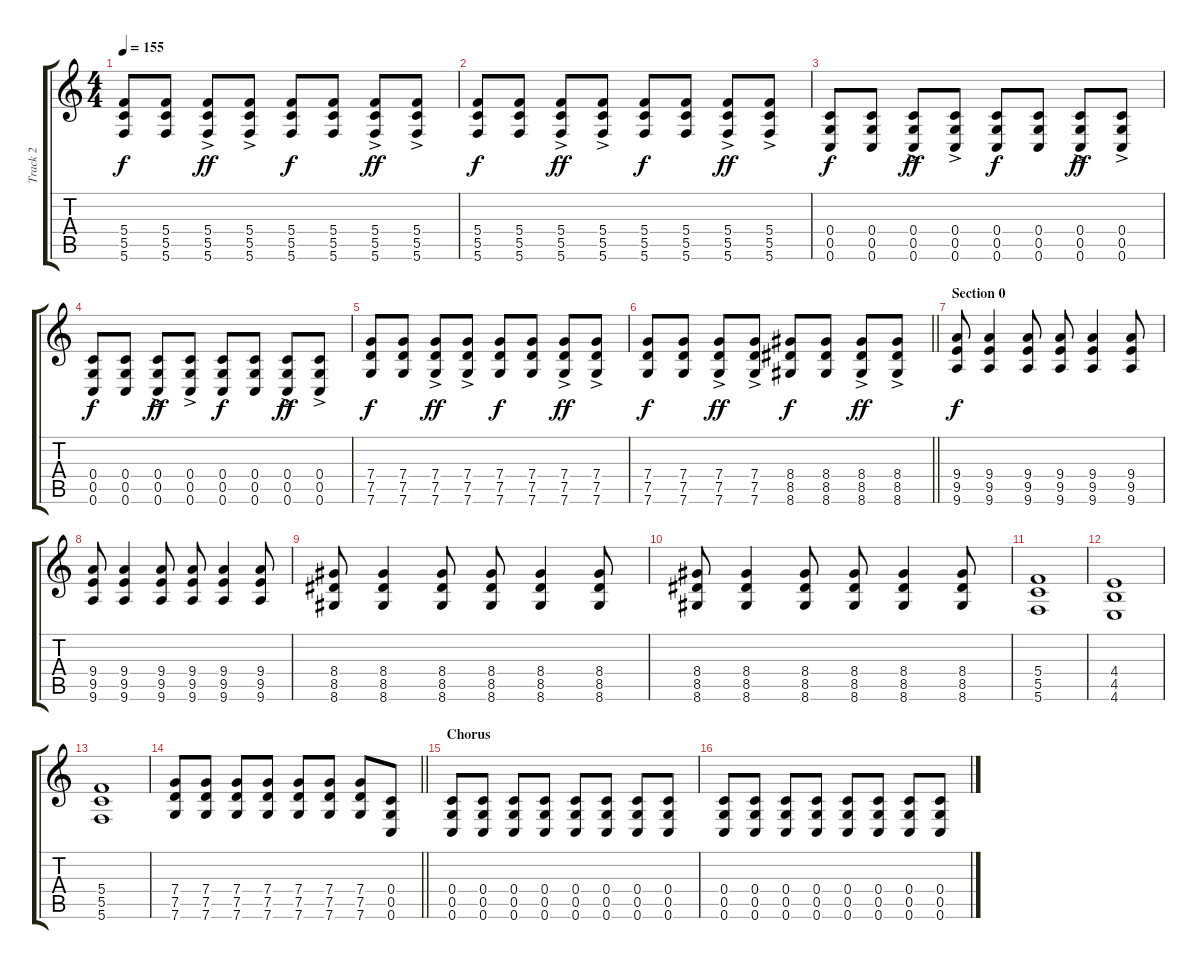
\track ("Track 2" "Track 2") {instrument acousticguitarsteel}
\staff {score tabs}
\tuning (D4 A3 F3 C3 G2 C2) {hide}
\ts (4 4)
\tempo 155
\clef g2
\ks c
(5.4 5.5 5.6).8{dy f} (5.4 5.5 5.6).8 (5.4{ac} 5.5{ac} 5.6{ac}).8{dy ff} (5.4{ac} 5.5{ac} 5.6{ac}).8 (5.4 5.5 5.6).8{dy f} (5.4 5.5 5.6).8 (5.4{ac} 5.5{ac} 5.6{ac}).8{dy ff} (5.4{ac} 5.5{ac} 5.6{ac}).8 |
(5.4 5.5 5.6).8{dy f} (5.4 5.5 5.6).8 (5.4{ac} 5.5{ac} 5.6{ac}).8{dy ff} (5.4{ac} 5.5{ac} 5.6{ac}).8 (5.4 5.5 5.6).8{dy f} (5.4 5.5 5.6).8 (5.4{ac} 5.5{ac} 5.6{ac}).8{dy ff} (5.4{ac} 5.5{ac} 5.6{ac}).8 |
(0.4 0.5 0.6).8{dy f} (0.4 0.5 0.6).8 (0.4{ac} 0.5{ac} 0.6{ac}).8{dy ff} (0.4{ac} 0.5{ac} 0.6{ac}).8 (0.4 0.5 0.6).8{dy f} (0.4 0.5 0.6).8 (0.4{ac} 0.5{ac} 0.6{ac}).8{dy ff} (0.4{ac} 0.5{ac} 0.6{ac}).8 |
(0.4 0.5 0.6).8{dy f} (0.4 0.5 0.6).8 (0.4{ac} 0.5{ac} 0.6{ac}).8{dy ff} (0.4{ac} 0.5{ac} 0.6{ac}).8 (0.4 0.5 0.6).8{dy f} (0.4 0.5 0.6).8 (0.4{ac} 0.5{ac} 0.6{ac}).8{dy ff} (0.4{ac} 0.5{ac} 0.6{ac}).8 |
(7.4 7.5 7.6).8{dy f} (7.4 7.5 7.6).8 (7.4{ac} 7.5{ac} 7.6{ac}).8{dy ff} (7.4{ac} 7.5{ac} 7.6{ac}).8 (7.4 7.5 7.6).8{dy f} (7.4 7.5 7.6).8 (7.4{ac} 7.5{ac} 7.6{ac}).8{dy ff} (7.4{ac} 7.5{ac} 7.6{ac}).8 |
\barLineRight lightlight
(7.4 7.5 7.6).8{dy f} (7.4 7.5 7.6).8 (7.4{ac} 7.5{ac} 7.6{ac}).8{dy ff} (7.4{ac} 7.5{ac} 7.6{ac}).8 (8.4 8.5 8.6).8{dy f} (8.4 8.5 8.6).8 (8.4{ac} 8.5{ac} 8.6{ac}).8{dy ff} (8.4{ac} 8.5{ac} 8.6{ac}).8 |
\section ("" "Section 0")
(9.4 9.5 9.6).8{dy f} (9.4 9.5 9.6).4 (9.4 9.5 9.6).8 (9.4 9.5 9.6).8 (9.4 9.5 9.6).4 (9.4 9.5 9.6).8 |
(9.4 9.5 9.6).8 (9.4 9.5 9.6).4 (9.4 9.5 9.6).8 (9.4 9.5 9.6).8 (9.4 9.5 9.6).4 (9.4 9.5 9.6).8 |
(8.4 8.5 8.6).8 (8.4 8.5 8.6).4 (8.4 8.5 8.6).8 (8.4 8.5 8.6).8 (8.4 8.5 8.6).4 (8.4 8.5 8.6).8 |
(8.4 8.5 8.6).8 (8.4 8.5 8.6).4 (8.4 8.5 8.6).8 (8.4 8.5 8.6).8 (8.4 8.5 8.6).4 (8.4 8.5 8.6).8 |
(5.4 5.5 5.6).1 |
(4.4 4.5 4.6).1 |
(5.4 5.5 5.6).1 |
\barLineRight lightlight
(7.4 7.5 7.6).8 (7.4 7.5 7.6).8 (7.4 7.5 7.6).8 (7.4 7.5 7.6).8 (7.4 7.5 7.6).8 (7.4 7.5 7.6).8 (7.4 7.5 7.6).8 (0.4 0.5 0.6).8 |
\section ("" "Chorus")
(0.4 0.5 0.6).8 (0.4 0.5 0.6).8 (0.4 0.5 0.6).8 (0.4 0.5 0.6).8 (0.4 0.5 0.6).8 (0.4 0.5 0.6).8 (0.4 0.5 0.6).8 (0.4 0.5 0.6).8 |
(0.4 0.5 0.6).8 (0.4 0.5 0.6).8 (0.4 0.5 0.6).8 (0.4 0.5 0.6).8 (0.4 0.5 0.6).8 (0.4 0.5 0.6).8 (0.4 0.5 0.6).8 (0.4 0.5 0.6).8
